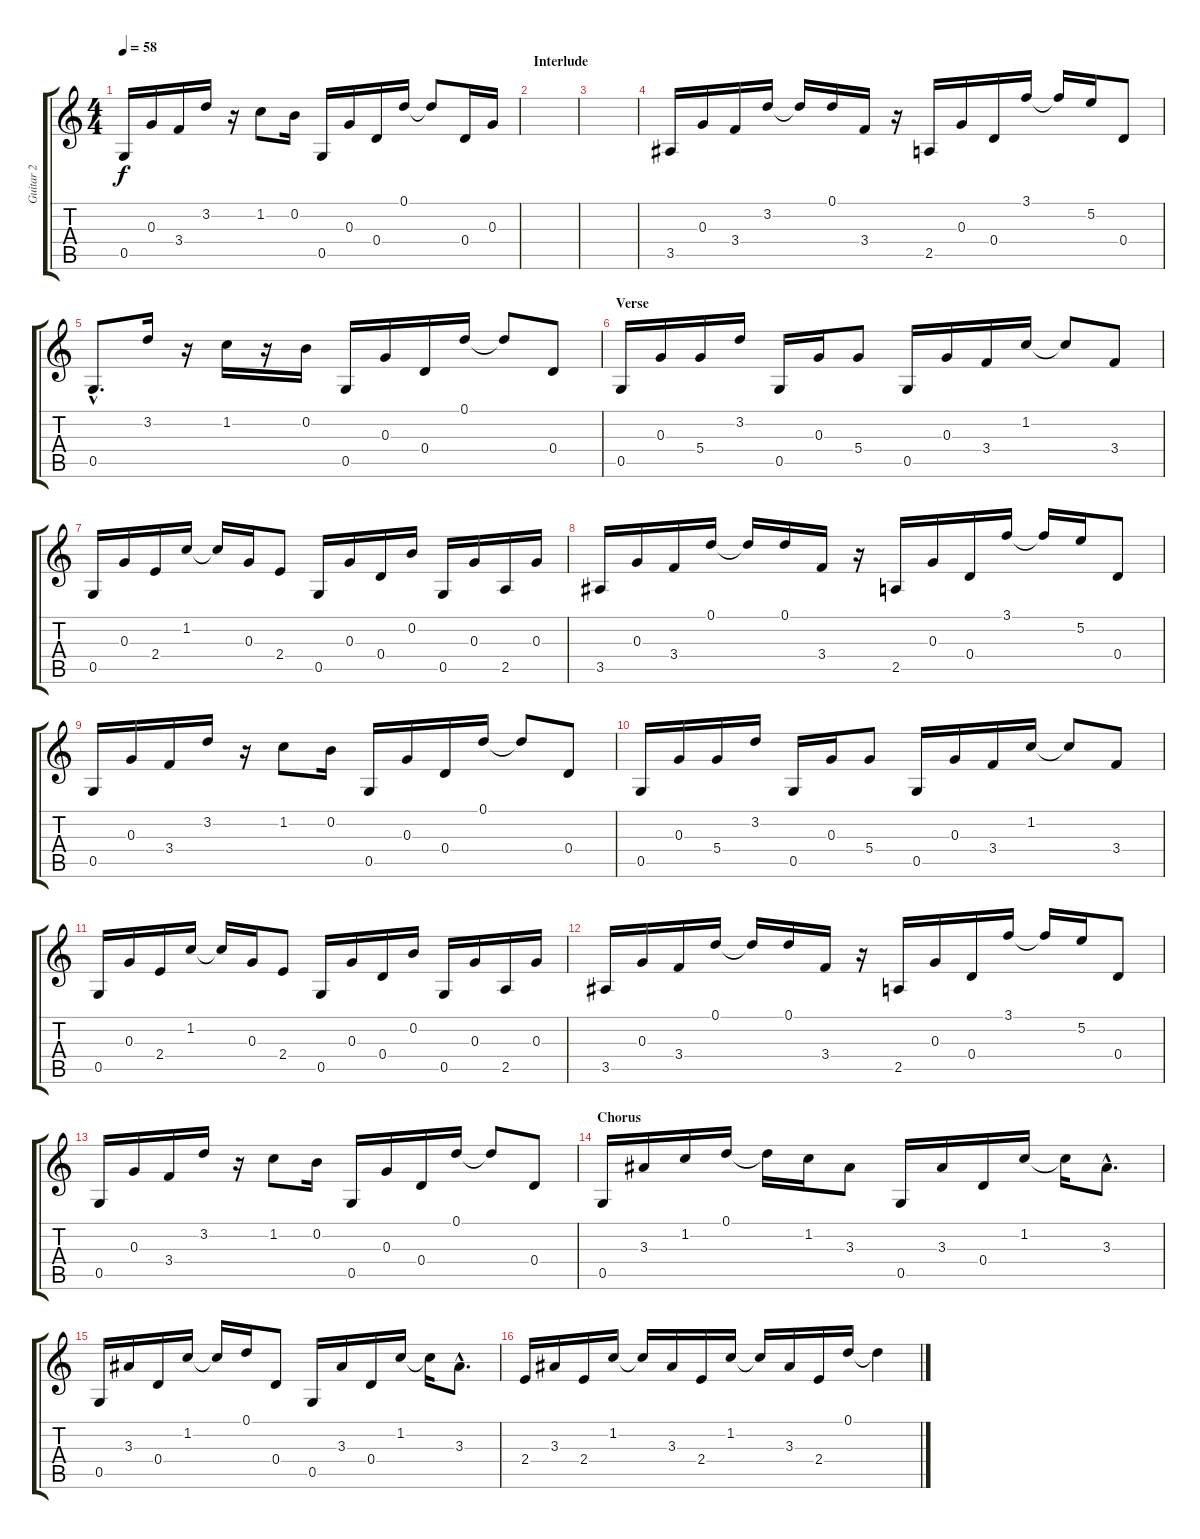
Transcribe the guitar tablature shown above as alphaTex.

\track ("Guitar 2" "Guitar 2") {instrument acousticguitarnylon}
\staff {score tabs}
\tuning (D4 B3 G3 D3 G2 D2) {hide}
\ts (4 4)
\tempo 58
\clef g2
\ks c
0.5.16{dy f} 0.3.16 3.4.16 3.2.16 r.16 1.2.8 0.2.16 0.5.16 0.3.16 0.4.16 0.1.16 0.1{t}.8 0.4.16 0.3.16 |
\section ("" "Interlude")
|
|
3.5.16 0.3.16 3.4.16 3.2.16 3.2{t}.16 0.1.16 3.4.16 r.16 2.5.16 0.3.16 0.4.16 3.1.16 3.1{t}.16 5.2.16 0.4.8 |
0.5{hac}.8{d} 3.2.16 r.16 1.2.16 r.16 0.2.16 0.5.16 0.3.16 0.4.16 0.1.16 0.1{t}.8 0.4.8 |
\section ("" "Verse")
0.5.16 0.3.16 5.4.16 3.2.16 0.5.16 0.3.16 5.4.8 0.5.16 0.3.16 3.4.16 1.2.16 1.2{t}.8 3.4.8 |
0.5.16 0.3.16 2.4.16 1.2.16 1.2{t}.16 0.3.16 2.4.8 0.5.16 0.3.16 0.4.16 0.2.16 0.5.16 0.3.16 2.5.16 0.3.16 |
3.5.16 0.3.16 3.4.16 0.1.16 0.1{t}.16 0.1.16 3.4.16 r.16 2.5.16 0.3.16 0.4.16 3.1.16 3.1{t}.16 5.2.16 0.4.8 |
0.5.16 0.3.16 3.4.16 3.2.16 r.16 1.2.8 0.2.16 0.5.16 0.3.16 0.4.16 0.1.16 0.1{t}.8 0.4.8 |
0.5.16 0.3.16 5.4.16 3.2.16 0.5.16 0.3.16 5.4.8 0.5.16 0.3.16 3.4.16 1.2.16 1.2{t}.8 3.4.8 |
0.5.16 0.3.16 2.4.16 1.2.16 1.2{t}.16 0.3.16 2.4.8 0.5.16 0.3.16 0.4.16 0.2.16 0.5.16 0.3.16 2.5.16 0.3.16 |
3.5.16 0.3.16 3.4.16 0.1.16 0.1{t}.16 0.1.16 3.4.16 r.16 2.5.16 0.3.16 0.4.16 3.1.16 3.1{t}.16 5.2.16 0.4.8 |
0.5.16 0.3.16 3.4.16 3.2.16 r.16 1.2.8 0.2.16 0.5.16 0.3.16 0.4.16 0.1.16 0.1{t}.8 0.4.8 |
\section ("" "Chorus")
0.5.16 3.3.16 1.2.16 0.1.16 0.1{t}.16 1.2.16 3.3.8 0.5.16 3.3.16 0.4.16 1.2.16 1.2{t}.16 3.3{hac}.8{d} |
0.5.16 3.3.16 0.4.16 1.2.16 1.2{t}.16 0.1.16 0.4.8 0.5.16 3.3.16 0.4.16 1.2.16 1.2{t}.16 3.3{hac}.8{d} |
2.4.16 3.3.16 2.4.16 1.2.16 1.2{t}.16 3.3.16 2.4.16 1.2.16 1.2{t}.16 3.3.16 2.4.16 0.1.16 0.1{t}.4
